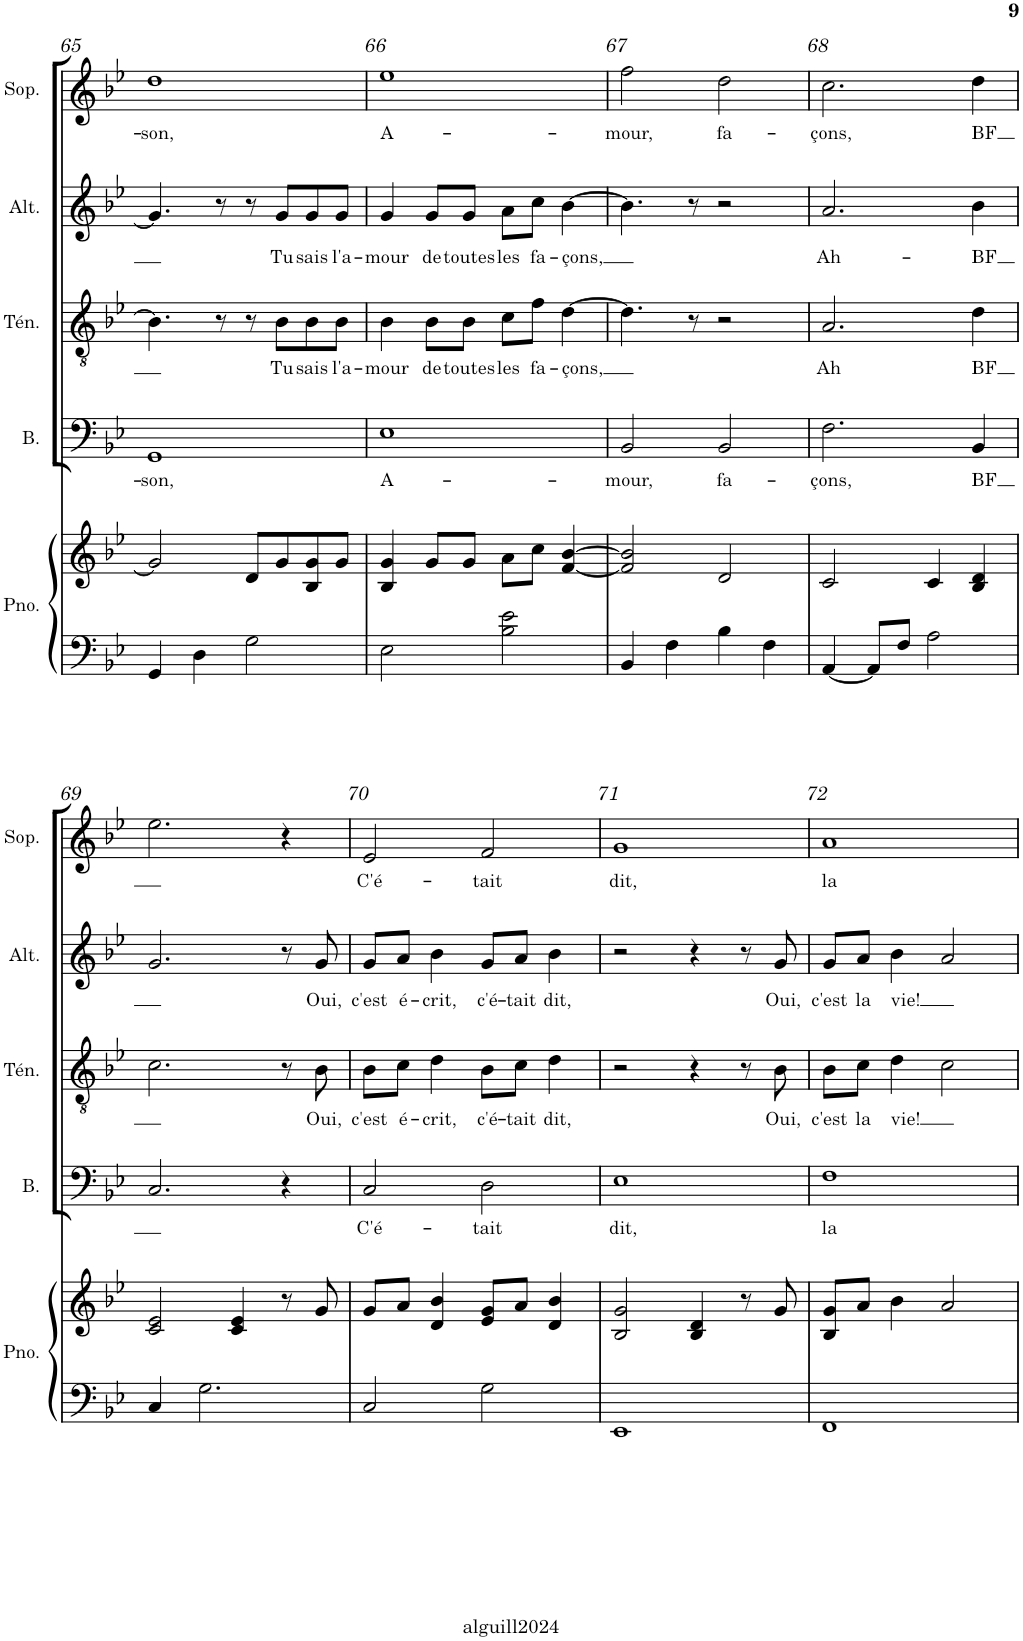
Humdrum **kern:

**kern	**kern	**kern	**text	**kern	**text	**kern	**text	**kern	**text
*part5	*part5	*part4	*part4	*part3	*part3	*part2	*part2	*part1	*part1
*staff6	*staff5	*staff4	*staff4	*staff3	*staff3	*staff2	*staff2	*staff1	*staff1
*I"Piano	*	*I"Basse	*	*I"Ténor	*	*I"Alto	*	*I"Soprano	*
*I'Pno.	*	*I'B.	*	*I'Tén.	*	*I'Alt.	*	*I'Sop.	*
!!LO:PB:g=z
*clefF4	*clefG2	*clefF4	*	*clefGv2	*	*clefG2	*	*clefG2	*
*k[b-e-]	*k[b-e-]	*k[b-e-]	*	*k[b-e-]	*	*k[b-e-]	*	*k[b-e-]	*
*g:	*g:	*g:	*	*g:	*	*g:	*	*g:	*
*M4/4	*M4/4	*M4/4	*	*M4/4	*	*M4/4	*	*M4/4	*
=65	=65	=65	=65	=65	=65	=65	=65	=65	=65
!	!	!	!LO:LY:b	!	!	!	!	!	!LO:LY:b
4GG/	2g/]	1GG	-son,	4.B-\]	.	4.g/]	.	1dd	-son,
4D\	.	.	.	.	.	.	.	.	.
.	.	.	.	8r	.	8r	.	.	.
2G\	8d/L	.	.	8r	.	8r	.	.	.
!	!	!	!	!	!LO:LY:b	!	!LO:LY:b	!	!
.	8g/	.	.	8B-\L	Tu	8g/L	Tu	.	.
!	!	!	!	!	!LO:LY:b	!	!LO:LY:b	!	!
.	8B-/ 8g/	.	.	8B-\	sais	8g/	sais	.	.
!	!	!	!	!	!LO:LY:b	!	!LO:LY:b	!	!
.	8g/J	.	.	8B-\J	l'a-	8g/J	l'a-	.	.
=66	=66	=66	=66	=66	=66	=66	=66	=66	=66
!	!	!	!LO:LY:b	!	!LO:LY:b	!	!LO:LY:b	!	!LO:LY:b
2E-\	4B-/ 4g/	1E-	A-	4B-\	-mour	4g/	-mour	1ee-	A-
!	!	!	!	!	!LO:LY:b	!	!LO:LY:b	!	!
.	8g/L	.	.	8B-\L	de	8g/L	de	.	.
!	!	!	!	!	!LO:LY:b	!	!LO:LY:b	!	!
.	8g/J	.	.	8B-\J	toutes	8g/J	toutes	.	.
!	!	!	!	!	!LO:LY:b	!	!LO:LY:b	!	!
2B-\ 2e-\	8a\L	.	.	8c\L	les	8a\L	les	.	.
!	!	!	!	!	!LO:LY:b	!	!LO:LY:b	!	!
.	8cc\J	.	.	8f\J	fa-	8cc\J	fa-	.	.
!	!	!	!	!	!LO:LY:b	!	!LO:LY:b	!	!
.	[4f/ [4b-/	.	.	[4d\	-çons,	[4b-\	-çons,	.	.
=67	=67	=67	=67	=67	=67	=67	=67	=67	=67
!	!	!	!LO:LY:b	!	!	!	!	!	!LO:LY:b
4BB-/	2f/] 2b-/]	2BB-/	-mour,	4.d\]	.	4.b-\]	.	2ff\	-mour,
4F\	.	.	.	.	.	.	.	.	.
.	.	.	.	8r	.	8r	.	.	.
!	!	!	!LO:LY:b	!	!	!	!	!	!LO:LY:b
4B-\	2d/	2BB-/	fa-	2r	.	2r	.	2dd\	fa-
4F\	.	.	.	.	.	.	.	.	.
=68	=68	=68	=68	=68	=68	=68	=68	=68	=68
!	!	!	!LO:LY:b	!	!LO:LY:b	!	!LO:LY:b	!	!LO:LY:b
[4AA/	2c/	2.F\	-çons,	2.A/	Ah	2.a/	Ah-	2.cc\	-çons,
8AA/L]	.	.	.	.	.	.	.	.	.
8F/J	.	.	.	.	.	.	.	.	.
2A\	4c/	.	.	.	.	.	.	.	.
!	!	!	!LO:LY:b	!	!LO:LY:b	!	!LO:LY:b	!	!LO:LY:b
.	4B-/ 4d/	4BB-/	BF	4d\	BF	4b-\	-BF	4dd\	BF
!!LO:LB:g=z
=69	=69	=69	=69	=69	=69	=69	=69	=69	=69
4C/	2c/ 2e-/	2.C/	.	2.c\	.	2.g/	.	2.ee-\	.
2.G\	.	.	.	.	.	.	.	.	.
.	4c/ 4e-/	.	.	.	.	.	.	.	.
.	8r	4r	.	8r	.	8r	.	4r	.
!	!	!	!	!	!LO:LY:b	!	!LO:LY:b	!	!
.	8g/	.	.	8B-\	Oui,	8g/	Oui,	.	.
=70	=70	=70	=70	=70	=70	=70	=70	=70	=70
!	!	!	!LO:LY:b	!	!LO:LY:b	!	!LO:LY:b	!	!LO:LY:b
2C/	8g/L	2C/	C'é-	8B-\L	c'est	8g/L	c'est	2e-/	C'é-
!	!	!	!	!	!LO:LY:b	!	!LO:LY:b	!	!
.	8a/J	.	.	8c\J	é-	8a/J	é-	.	.
!	!	!	!	!	!LO:LY:b	!	!LO:LY:b	!	!
.	4d/ 4b-/	.	.	4d\	-crit,	4b-\	-crit,	.	.
!	!	!	!LO:LY:b	!	!LO:LY:b	!	!LO:LY:b	!	!LO:LY:b
2G\	8e-/ 8g/L	2D\	-tait	8B-\L	c'é-	8g/L	c'é-	2f/	-tait
!	!	!	!	!	!LO:LY:b	!	!LO:LY:b	!	!
.	8a/J	.	.	8c\J	-tait	8a/J	-tait	.	.
!	!	!	!	!	!LO:LY:b	!	!LO:LY:b	!	!
.	4d/ 4b-/	.	.	4d\	dit,	4b-\	dit,	.	.
=71	=71	=71	=71	=71	=71	=71	=71	=71	=71
!	!	!	!LO:LY:b	!	!	!	!	!	!LO:LY:b
1EE-	2B-/ 2g/	1E-	dit,	2r	.	2r	.	1g	dit,
.	4B-/ 4d/	.	.	4r	.	4r	.	.	.
.	8r	.	.	8r	.	8r	.	.	.
!	!	!	!	!	!LO:LY:b	!	!LO:LY:b	!	!
.	8g/	.	.	8B-\	Oui,	8g/	Oui,	.	.
=72	=72	=72	=72	=72	=72	=72	=72	=72	=72
!	!	!	!LO:LY:b	!	!LO:LY:b	!	!LO:LY:b	!	!LO:LY:b
1FF	8B-/ 8g/L	1F	la	8B-\L	c'est	8g/L	c'est	1a	la
!	!	!	!	!	!LO:LY:b	!	!LO:LY:b	!	!
.	8a/J	.	.	8c\J	la	8a/J	la	.	.
!	!	!	!	!	!LO:LY:b	!	!LO:LY:b	!	!
.	4b-\	.	.	4d\	vie!	4b-\	vie!	.	.
.	2a/	.	.	2c\	.	2a/	.	.	.
=	=	=	=	=	=	=	=	=	=
*-	*-	*-	*-	*-	*-	*-	*-	*-	*-
